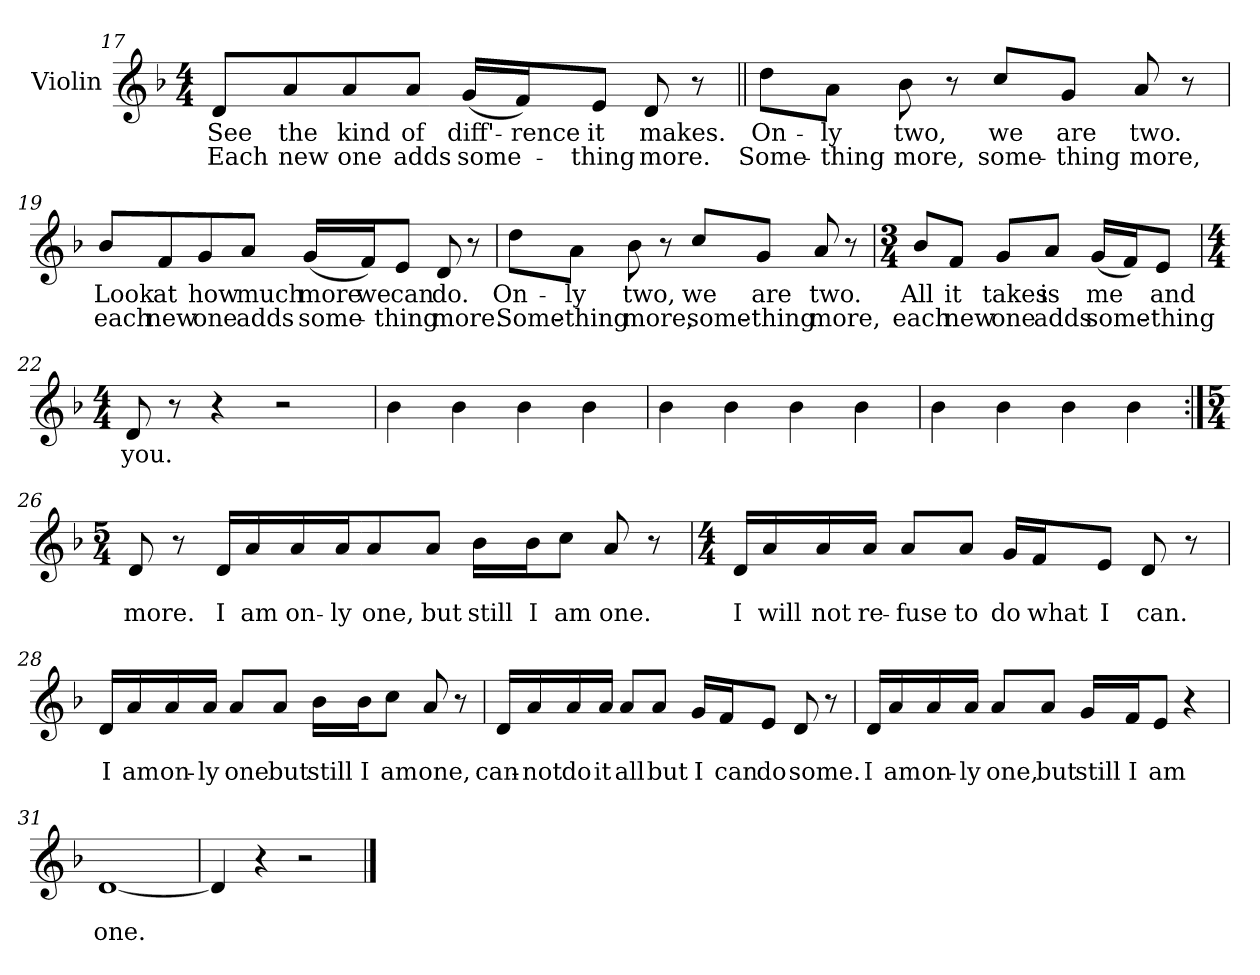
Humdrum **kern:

**kern	**text	**text
*part1	*part1	*part1
*staff1	*staff1	*staff1
*I"Violin	*	*
*I'Vln.	*	*
!!LO:PB:g=z
*clefG2	*	*
*k[b-]	*	*
*M4/4	*	*
=17	=17	=17
8dL	See	Each
8a	the	new
8a	kind	one
8aJ	of	adds
(<16gLL	diff'-	some-
16fJ)	-rence	.
8eJ	it	-thing
8d/	makes.	more.
8r	.	.
=18||	=18||	=18||
8ddL	On-	Some-
8aJ	-ly	-thing
8b-\	two,	more,
8r	.	.
8ccL	we	some-
8gJ	are	-thing
8a/	two.	more,
8r	.	.
!!LO:LB:g=z
=19	=19	=19
8b-L	Look	each
8f	at	new
8g	how	one
8aJ	much	adds
(<16gLL	more	some-
16fJ)	we	.
8eJ	can	-thing
8d/	do.	more.
8r	.	.
=20	=20	=20
8ddL	On-	Some-
8aJ	-ly	-thing
8b-\	two,	more,
8r	.	.
8ccL	we	some-
8gJ	are	-thing
8a/	two.	more,
8r	.	.
!!LO:LB:g=z
=21	=21	=21
*M3/4	*	*
8b-L	All	each
8fJ	it	new
8gL	takes	one
8aJ	is	adds
(<16gLL	me	some-
16fJ)	.	.
8eJ	and	-thing
=22	=22	=22
*M4/4	*	*
8d/	you.	.
8r	.	.
4r	.	.
2r	.	.
=23	=23	=23
4b-	.	.
4b-	.	.
4b-	.	.
4b-	.	.
=24	=24	=24
4b-	.	.
4b-	.	.
4b-	.	.
4b-	.	.
=25	=25	=25
4b-	.	.
4b-	.	.
4b-	.	.
4b-	.	.
!!LO:LB:g=z
=26:|!	=26:|!	=26:|!
*M5/4	*	*
8d/	.	more.
8r	.	.
16dLL	.	I
16a	.	am
16a	.	on-
16aJ	.	-ly
8a	.	one,
8aJ	.	but
16b-LL	.	still
16b-J	.	I
8ccJ	.	am
8a	.	one.
8r	.	.
!!LO:LB:g=z
=27	=27	=27
*M4/4	*	*
16dLL	.	I
16a	.	will
16a	.	not
16aJJ	.	re-
8aL	.	-fuse
8aJ	.	to
16gLL	.	do
16fJ	.	what
8eJ	.	I
8d/	.	can.
8r	.	.
!!LO:LB:g=z
=28	=28	=28
16dLL	.	I
16a	.	am
16a	.	on-
16aJJ	.	-ly
8aL	.	one
8aJ	.	but
16b-LL	.	still
16b-J	.	I
8ccJ	.	am
8a/	.	one,
8r	.	.
=29	=29	=29
16dLL	.	can-
16a	.	-not
16a	.	do
16aJJ	.	it
8aL	.	all
8aJ	.	but
16gLL	.	I
16fJ	.	can
8eJ	.	do
8d/	.	some.
8r	.	.
!!LO:LB:g=z
=30	=30	=30
16dLL	.	I
16a	.	am
16a	.	on-
16aJJ	.	-ly
8aL	.	one,
8aJ	.	but
16gLL	.	still
16fJ	.	I
8eJ	.	am
4r	.	.
=31	=31	=31
[1d	.	one.
=32	=32	=32
4d/]	.	.
4r	.	.
2r	.	.
==	==	==
*-	*-	*-
